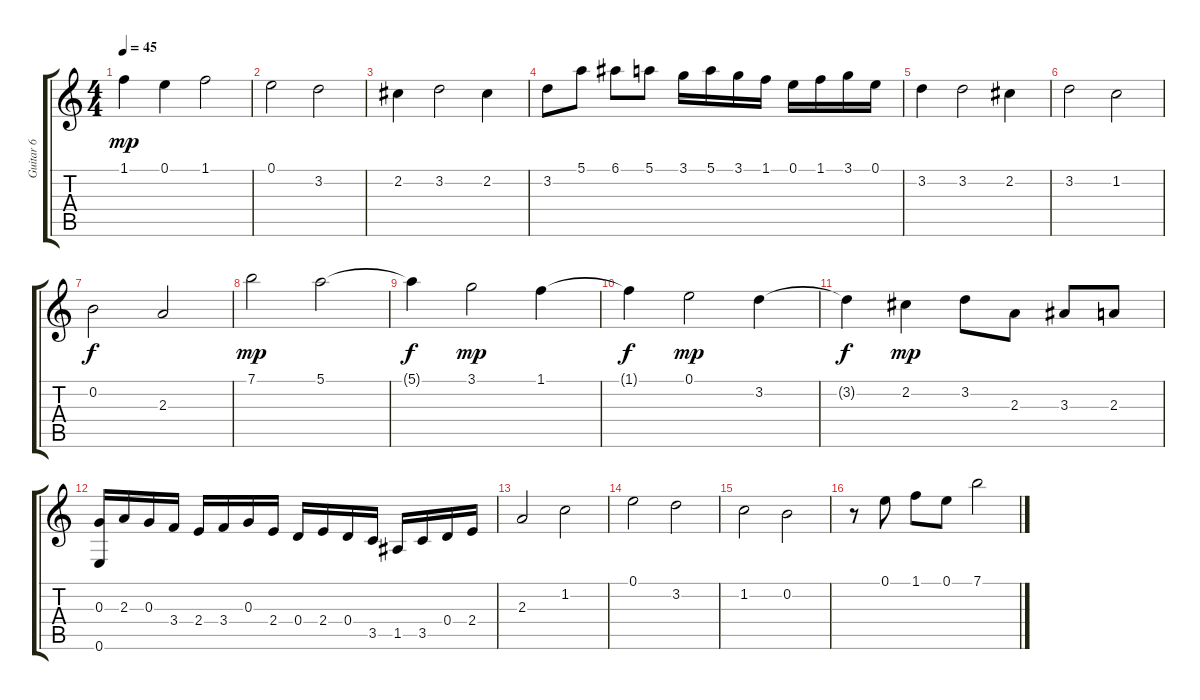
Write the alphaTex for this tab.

\track ("Guitar 6" "Guitar 6") {instrument acousticguitarnylon}
\staff {score tabs}
\tuning (E4 B3 G3 D3 A2 E2) {hide}
\ts (4 4)
\tempo 45
\clef g2
\ks c
1.1.4{dy mp instrument acousticguitarnylon} 0.1.4 1.1.2 |
0.1.2 3.2.2 |
2.2.4 3.2.2 2.2.4 |
3.2.8 5.1.8 6.1.8 5.1.8 3.1.16 5.1.16 3.1.16 1.1.16 0.1.16 1.1.16 3.1.16 0.1.16 |
3.2.4 3.2.2 2.2.4 |
3.2.2 1.2.2 |
0.2.2{dy f} 2.3.2 |
7.1.2{dy mp} 5.1.2 |
5.1{t}.4{dy f} 3.1.2{dy mp} 1.1.4 |
1.1{t}.4{dy f} 0.1.2{dy mp} 3.2.4 |
3.2{t}.4{dy f} 2.2.4{dy mp} 3.2.8 2.3.8 3.3.8 2.3.8 |
(0.3 0.6).16 2.3.16 0.3.16 3.4.16 2.4.16 3.4.16 0.3.16 2.4.16 0.4.16 2.4.16 0.4.16 3.5.16 1.5.16 3.5.16 0.4.16 2.4.16 |
2.3.2 1.2.2 |
0.1.2 3.2.2 |
1.2.2 0.2.2 |
r.8 0.1.8 1.1.8 0.1.8 7.1.2
